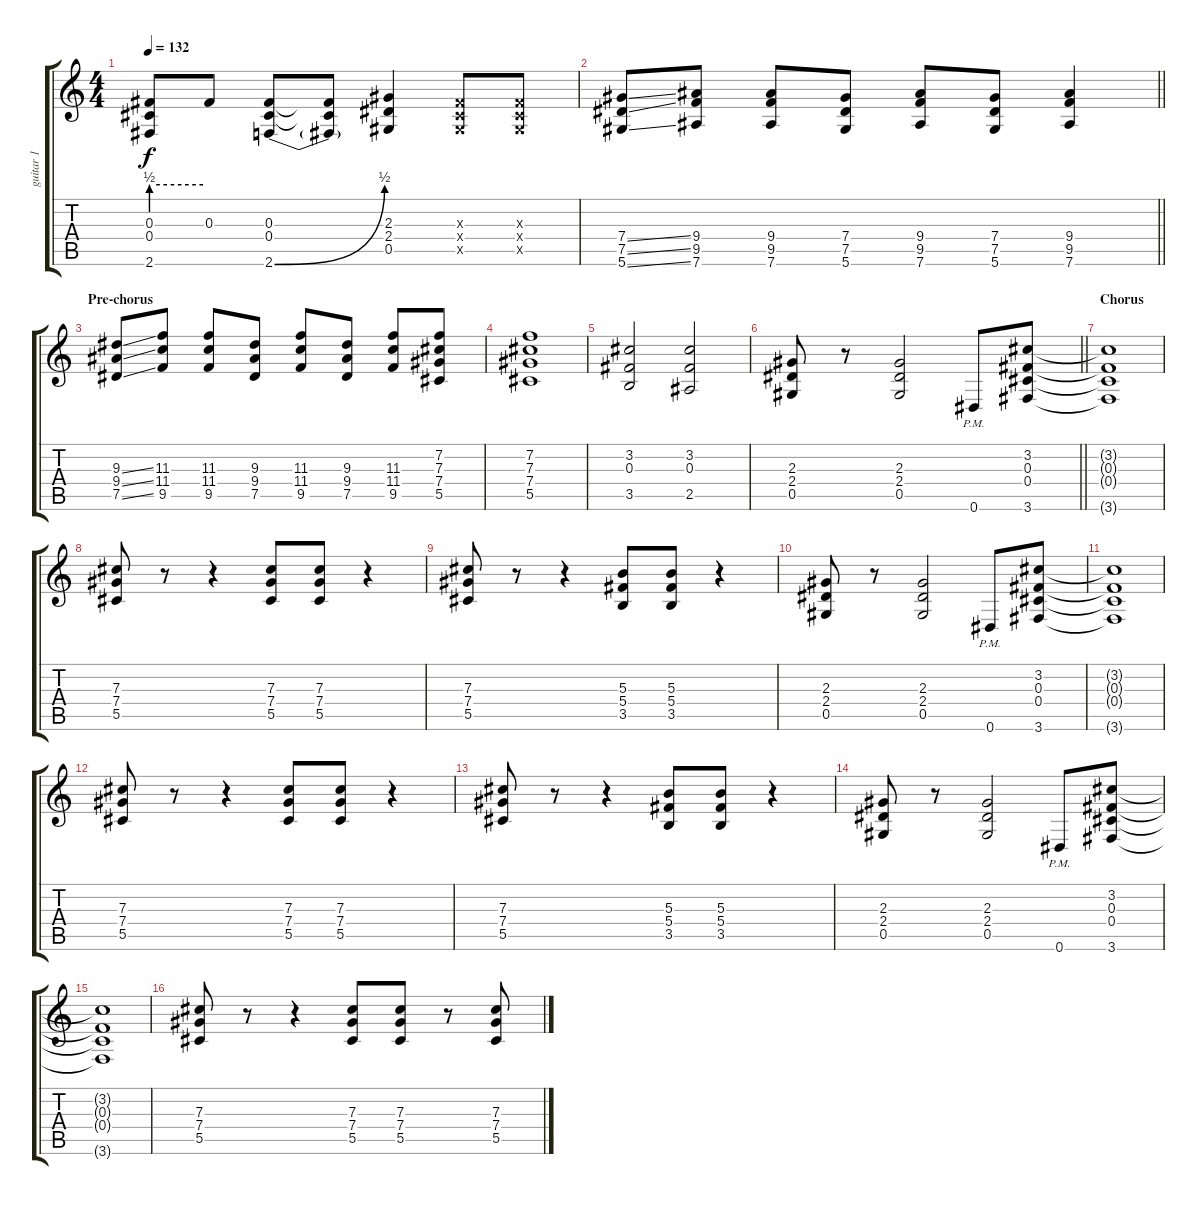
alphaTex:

\track ("guitar 1" "guitar 1") {instrument acousticguitarsteel}
\staff {score tabs}
\tuning (Eb4 Bb3 Gb3 Db3 Ab2 Eb2) {hide}
\ts (4 4)
\tempo 132
\clef g2
\ks c
(0.3{t} 0.4{t} 2.6{be (hold 0 2 60 2) t}).8{dy f} 0.3.8 (0.3 0.4 2.6{be (bend 0 0 60 2)}).8 (0.3{t} 0.4{t} 2.6{t}).8 (2.3 2.4 0.5).4 (0.3{x} 0.4{x} 0.5{x}).8 (0.3{x} 0.4{x} 0.5{x}).8 |
\barLineRight lightlight
(7.4{ss} 7.5{ss} 5.6{ss}).8 (9.4 9.5 7.6).8 (9.4 9.5 7.6).8 (7.4 7.5 5.6).8 (9.4 9.5 7.6).8 (7.4 7.5 5.6).8 (9.4 9.5 7.6).4 |
\section ("" "Pre-chorus")
(9.3{ss} 9.4{ss} 7.5{ss}).8 (11.3 11.4 9.5).8 (11.3 11.4 9.5).8 (9.3 9.4 7.5).8 (11.3 11.4 9.5).8 (9.3 9.4 7.5).8 (11.3 11.4 9.5).8 (7.2 7.3 7.4 5.5).8 |
(7.2 7.3 7.4 5.5).1 |
(3.2 0.3 3.5).2 (3.2 0.3 2.5).2 |
\barLineRight lightlight
(2.3 2.4 0.5).8 r.8 (2.3 2.4 0.5).2 0.6{pm}.8 (3.2 0.3 0.4 3.6).8 |
\section ("" "Chorus")
(3.2{t} 0.3{t} 0.4{t} 3.6{t}).1 |
(7.3 7.4 5.5).8 r.8 r.4 (7.3 7.4 5.5).8 (7.3 7.4 5.5).8 r.4 |
(7.3 7.4 5.5).8 r.8 r.4 (5.3 5.4 3.5).8 (5.3 5.4 3.5).8 r.4 |
(2.3 2.4 0.5).8 r.8 (2.3 2.4 0.5).2 0.6{pm}.8 (3.2 0.3 0.4 3.6).8 |
(3.2{t} 0.3{t} 0.4{t} 3.6{t}).1 |
(7.3 7.4 5.5).8 r.8 r.4 (7.3 7.4 5.5).8 (7.3 7.4 5.5).8 r.4 |
(7.3 7.4 5.5).8 r.8 r.4 (5.3 5.4 3.5).8 (5.3 5.4 3.5).8 r.4 |
(2.3 2.4 0.5).8 r.8 (2.3 2.4 0.5).2 0.6{pm}.8 (3.2 0.3 0.4 3.6).8 |
(3.2{t} 0.3{t} 0.4{t} 3.6{t}).1 |
(7.3 7.4 5.5).8 r.8 r.4 (7.3 7.4 5.5).8 (7.3 7.4 5.5).8 r.8 (7.3{ss} 7.4{ss} 5.5{ss}).8
